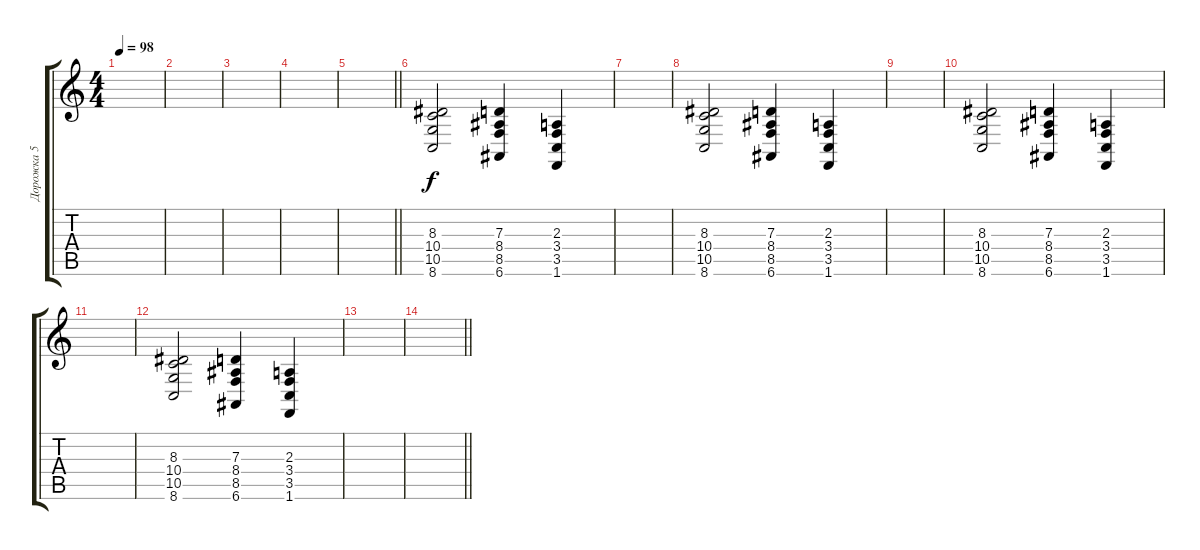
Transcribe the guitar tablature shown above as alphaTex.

\track ("Дорожка 5" "Дорожка 5") {instrument stringensemble1}
\staff {score tabs}
\tuning (E4 B3 G3 D3 A2 E2) {hide}
\ts (4 4)
\tempo 98
\clef g2
\ks c
|
|
|
|
\barLineRight lightlight
|
(8.3 10.4 10.5 8.6).2{volume 16} (7.3 8.4 8.5 6.6).4 (2.3 3.4 3.5 1.6).4 |
|
(8.3 10.4 10.5 8.6).2{volume 16} (7.3 8.4 8.5 6.6).4 (2.3 3.4 3.5 1.6).4 |
|
(8.3 10.4 10.5 8.6).2{volume 16} (7.3 8.4 8.5 6.6).4 (2.3 3.4 3.5 1.6).4 |
|
(8.3 10.4 10.5 8.6).2{volume 16} (7.3 8.4 8.5 6.6).4 (2.3 3.4 3.5 1.6).4 |
|
\barLineRight lightlight
